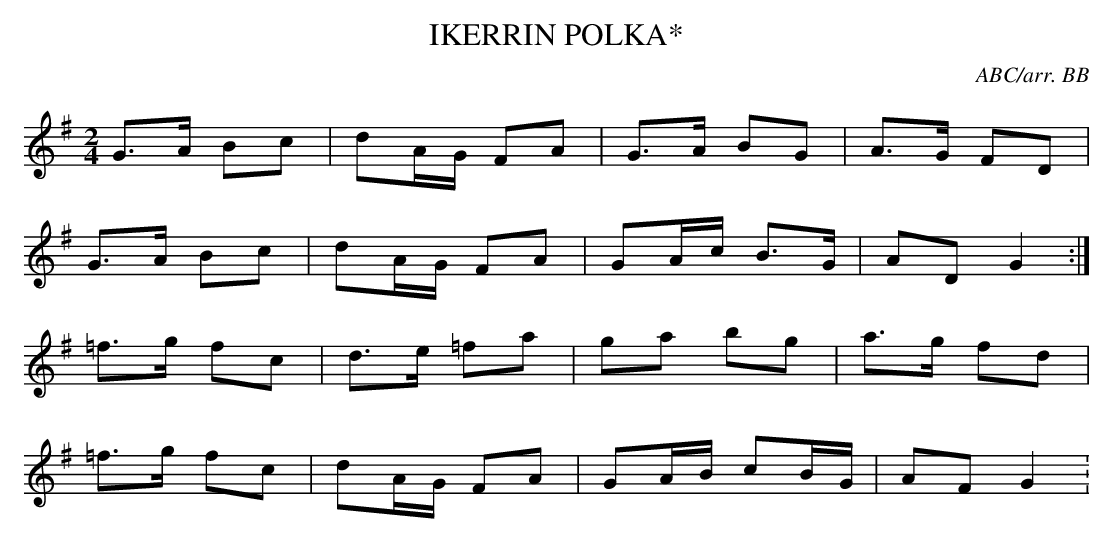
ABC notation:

X:1
T:IKERRIN POLKA*
C:ABC/arr. BB
L:1/8
M:2/4
K:G
G>A Bc|dA/G/ FA|G>A BG|A>G FD|
G>A Bc|dA/G/ FA|GA/c/ B>G|AD G2:|
=f>g fc|d>e =fa|ga bg|a>g fd|
=f>g fc|dA/G/ FA|GA/B/ cB/G/|AF G2:
